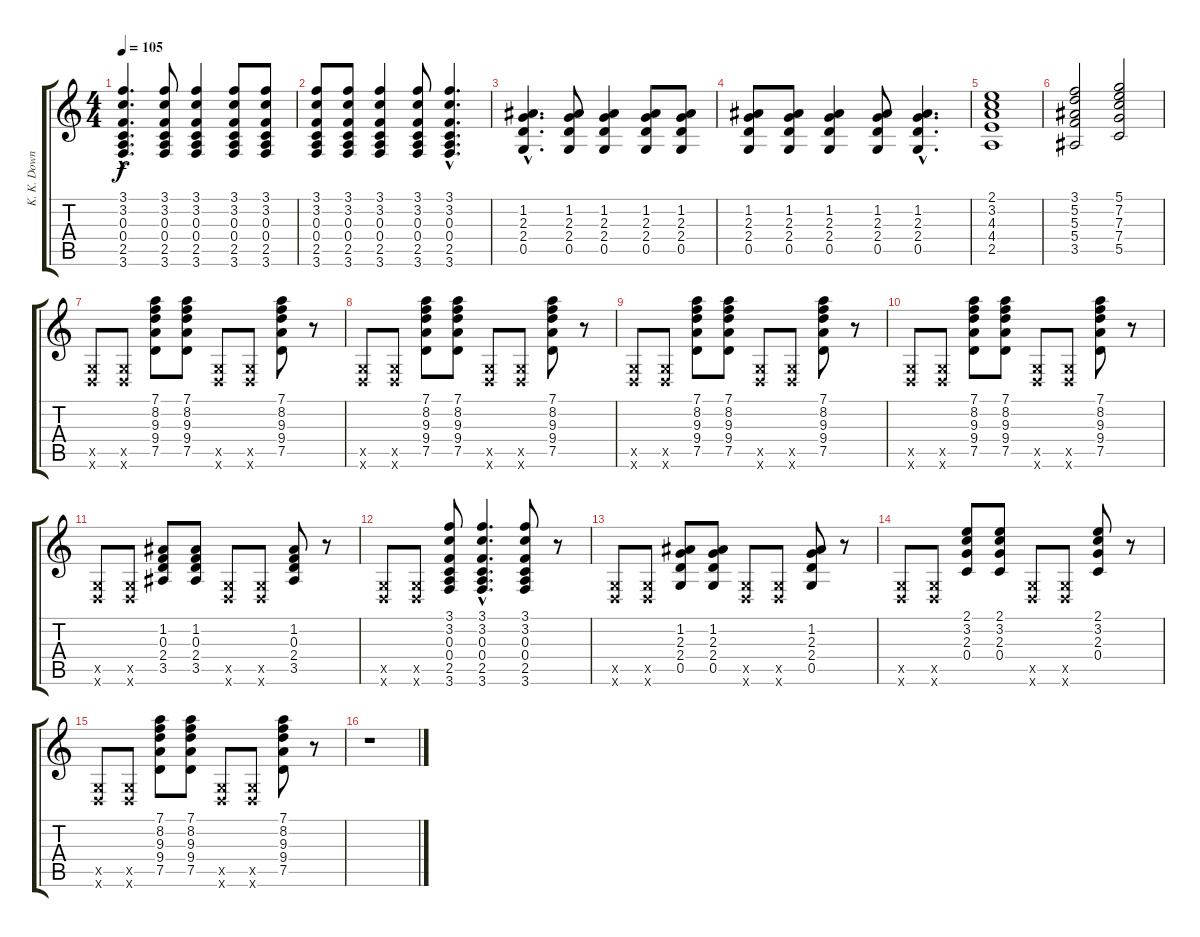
\track ("K. K. Downing" "K. K. Down") {instrument acousticguitarsteel}
\staff {score tabs}
\tuning (D4 A3 F3 C3 G2 D2) {hide}
\ts (4 4)
\tempo 105
\clef g2
\ks c
(3.1{hac} 3.2{hac} 0.3{hac} 0.4{hac} 2.5{hac} 3.6{hac}).4{d dy f} (3.1 3.2 0.3 0.4 2.5 3.6).8 (3.1 3.2 0.3 0.4 2.5 3.6).4 (3.1 3.2 0.3 0.4 2.5 3.6).8 (3.1 3.2 0.3 0.4 2.5 3.6).8 |
(3.1 3.2 0.3 0.4 2.5 3.6).8 (3.1 3.2 0.3 0.4 2.5 3.6).8 (3.1 3.2 0.3 0.4 2.5 3.6).4 (3.1 3.2 0.3 0.4 2.5 3.6).8 (3.1{hac} 3.2{hac} 0.3{hac} 0.4{hac} 2.5{hac} 3.6{hac}).4{d} |
(1.2{hac} 2.3{hac} 2.4{hac} 0.5{hac}).4{d} (1.2 2.3 2.4 0.5).8 (1.2 2.3 2.4 0.5).4 (1.2 2.3 2.4 0.5).8 (1.2 2.3 2.4 0.5).8 |
(1.2 2.3 2.4 0.5).8 (1.2 2.3 2.4 0.5).8 (1.2 2.3 2.4 0.5).4 (1.2 2.3 2.4 0.5).8 (1.2{hac} 2.3{hac} 2.4{hac} 0.5{hac}).4{d} |
(2.1 3.2 4.3 4.4 2.5).1 |
(3.1 5.2 5.3 5.4 3.5).2 (5.1 7.2 7.3 7.4 5.5).2 |
(0.5{x} 0.6{x}).8 (0.5{x} 0.6{x}).8 (7.1 8.2 9.3 9.4 7.5).8 (7.1 8.2 9.3 9.4 7.5).8 (0.5{x} 0.6{x}).8 (0.5{x} 0.6{x}).8 (7.1 8.2 9.3 9.4 7.5).8 r.8 |
(0.5{x} 0.6{x}).8 (0.5{x} 0.6{x}).8 (7.1 8.2 9.3 9.4 7.5).8 (7.1 8.2 9.3 9.4 7.5).8 (0.5{x} 0.6{x}).8 (0.5{x} 0.6{x}).8 (7.1 8.2 9.3 9.4 7.5).8 r.8 |
(0.5{x} 0.6{x}).8 (0.5{x} 0.6{x}).8 (7.1 8.2 9.3 9.4 7.5).8 (7.1 8.2 9.3 9.4 7.5).8 (0.5{x} 0.6{x}).8 (0.5{x} 0.6{x}).8 (7.1 8.2 9.3 9.4 7.5).8 r.8 |
(0.5{x} 0.6{x}).8 (0.5{x} 0.6{x}).8 (7.1 8.2 9.3 9.4 7.5).8 (7.1 8.2 9.3 9.4 7.5).8 (0.5{x} 0.6{x}).8 (0.5{x} 0.6{x}).8 (7.1 8.2 9.3 9.4 7.5).8 r.8 |
(0.5{x} 0.6{x}).8 (0.5{x} 0.6{x}).8 (1.2 0.3 2.4 3.5).8 (1.2 0.3 2.4 3.5).8 (0.5{x} 0.6{x}).8 (0.5{x} 0.6{x}).8 (1.2 0.3 2.4 3.5).8 r.8 |
(0.5{x} 0.6{x}).8 (0.5{x} 0.6{x}).8 (3.1 3.2 0.3 0.4 2.5 3.6).8 (3.1{hac} 3.2{hac} 0.3{hac} 0.4{hac} 2.5{hac} 3.6{hac}).4{d} (3.1 3.2 0.3 0.4 2.5 3.6).8 r.8 |
(0.5{x} 0.6{x}).8 (0.5{x} 0.6{x}).8 (1.2 2.3 2.4 0.5).8 (1.2 2.3 2.4 0.5).8 (0.5{x} 0.6{x}).8 (0.5{x} 0.6{x}).8 (1.2 2.3 2.4 0.5).8 r.8 |
(0.5{x} 0.6{x}).8 (0.5{x} 0.6{x}).8 (2.1 3.2 2.3 0.4).8 (2.1 3.2 2.3 0.4).8 (0.5{x} 0.6{x}).8 (0.5{x} 0.6{x}).8 (2.1 3.2 2.3 0.4).8 r.8 |
(0.5{x} 0.6{x}).8 (0.5{x} 0.6{x}).8 (7.1 8.2 9.3 9.4 7.5).8 (7.1 8.2 9.3 9.4 7.5).8 (0.5{x} 0.6{x}).8 (0.5{x} 0.6{x}).8 (7.1 8.2 9.3 9.4 7.5).8 r.8 |
r.1
